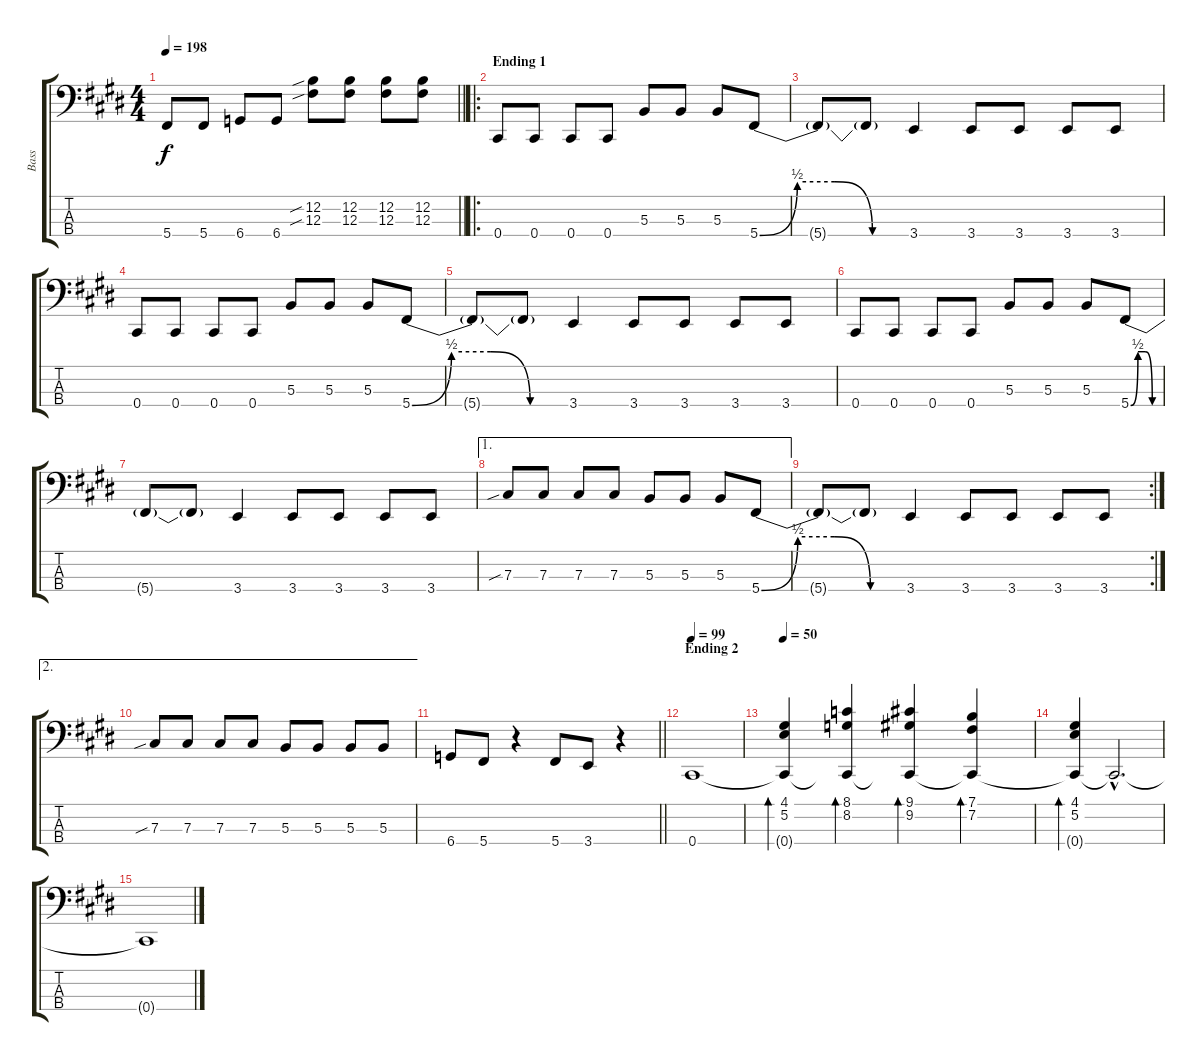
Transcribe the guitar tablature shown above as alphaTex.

\track ("Bass" "Bass") {instrument electricbasspick}
\staff {score tabs}
\tuning (E2 B1 Gb1 Db1) {hide}
\ts (4 4)
\tempo 198
\clef f4
\barLineRight lightlight
\ks c#minor
5.4.8{dy f} 5.4.8 6.4.8 6.4.8 (12.2{sib} 12.3{sib}).8 (12.2 12.3).8 (12.2 12.3).8 (12.2 12.3).8 |
\ro
\section ("" "Ending 1")
0.4.8 0.4.8 0.4.8 0.4.8 5.3.8 5.3.8 5.3.8 5.4{be (custom 0 0 15 2 30 2 45 0 60 0)}.8 |
5.4{t}.8 5.4{t}.8 3.4.4 3.4.8 3.4.8 3.4.8 3.4.8 |
0.4.8 0.4.8 0.4.8 0.4.8 5.3.8 5.3.8 5.3.8 5.4{be (custom 0 0 15 2 30 2 45 0 60 0)}.8 |
5.4{t}.8 5.4{t}.8 3.4.4 3.4.8 3.4.8 3.4.8 3.4.8 |
0.4.8 0.4.8 0.4.8 0.4.8 5.3.8 5.3.8 5.3.8 5.4{be (custom 0 0 15 2 30 2 45 0 60 0)}.8 |
5.4{t}.8 5.4{t}.8 3.4.4 3.4.8 3.4.8 3.4.8 3.4.8 |
\ae 1
7.3{sib}.8 7.3.8 7.3.8 7.3.8 5.3.8 5.3.8 5.3.8 5.4{be (custom 0 0 15 2 30 2 45 0 60 0)}.8 |
\rc 2
5.4{t}.8 5.4{t}.8 3.4.4 3.4.8 3.4.8 3.4.8 3.4.8 |
\ae 2
7.3{sib}.8 7.3.8 7.3.8 7.3.8 5.3.8 5.3.8 5.3.8 5.3.8 |
\barLineRight lightlight
6.4.8 5.4.8 r.4 5.4.8 3.4.8 r.4 |
\section ("" "Ending 2")
\tempo 99
0.4.1 |
\tempo 50
(4.1 5.2 0.4{t}).4{bd 60} (8.1 8.2 0.4{t}).4{bd 60} (9.1 9.2 0.4{t}).4{bd 60} (7.1 7.2 0.4{t}).4{bd 60} |
(4.1 5.2 0.4{t}).4{bd 60} 0.4{hac t}.2{d} |
0.4{t}.1
